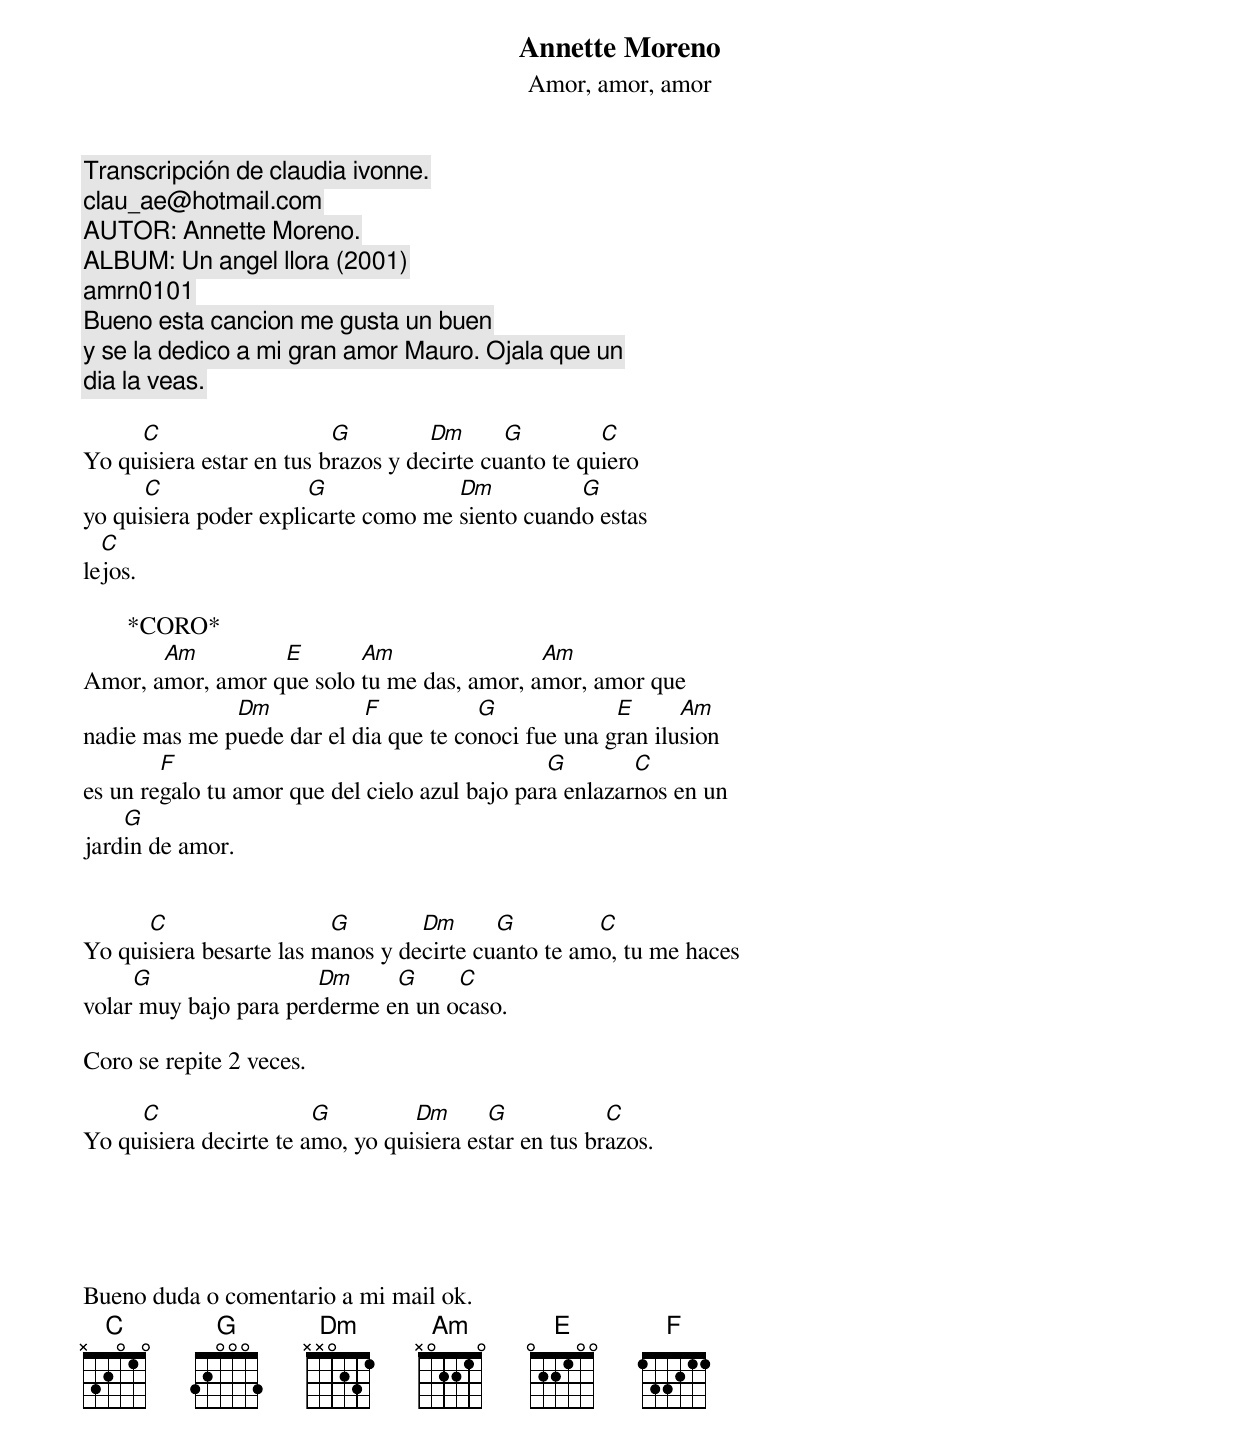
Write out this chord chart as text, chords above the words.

Annette Moreno
Amor, amor, amor

Transcripción de claudia ivonne.
clau_ae@hotmail.com
AUTOR: Annette Moreno.
ALBUM: Un angel llora (2001)
 amrn0101
Bueno esta cancion me gusta un buen
y se la dedico a mi gran amor Mauro. Ojala que un
dia la veas.

     C                    G         Dm      G         C
Yo quisiera estar en tus brazos y decirte cuanto te quiero
      C                G             Dm          G
yo quisiera poder explicarte como me siento cuando estas
  C
lejos.

       *CORO*
       Am         E       Am                Am
Amor, amor, amor que solo tu me das, amor, amor, amor que
              Dm           F           G             E      Am
nadie mas me puede dar el dia que te conoci fue una gran ilusion
        F                                       G        C
es un regalo tu amor que del cielo azul bajo para enlazarnos en un
    G
jardin de amor.


      C                  G        Dm      G         C
Yo quisiera besarte las manos y decirte cuanto te amo, tu me haces
     G                 Dm     G     C
volar muy bajo para perderme en un ocaso.

Coro se repite 2 veces.

     C                  G         Dm      G            C
Yo quisiera decirte te amo, yo quisiera estar en tus brazos.





Bueno duda o comentario a mi mail ok.
